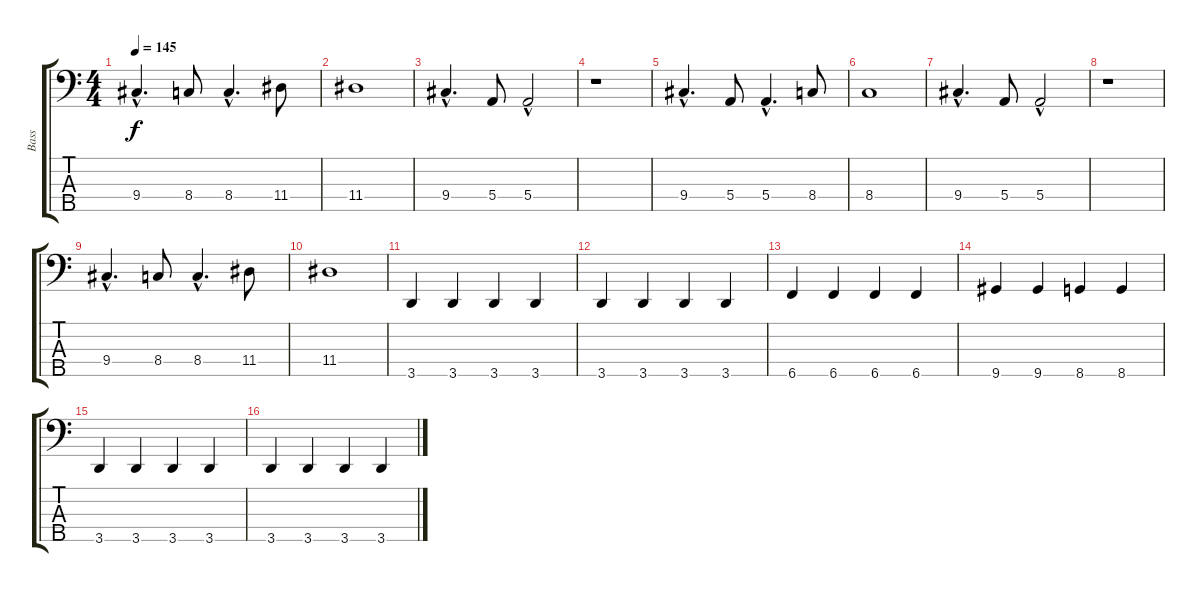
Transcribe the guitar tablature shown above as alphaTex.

\track ("Bass" "Bass") {instrument electricbasspick}
\staff {score tabs}
\tuning (G2 D2 A1 E1 B0) {hide}
\ts (4 4)
\tempo 145
\clef f4
\ks c
9.4{hac}.4{d dy f} 8.4.8 8.4{hac}.4{d} 11.4.8 |
11.4.1 |
9.4{hac}.4{d} 5.4.8 5.4{hac}.2 |
r.1 |
9.4{hac}.4{d} 5.4.8 5.4{hac}.4{d} 8.4.8 |
8.4.1 |
9.4{hac}.4{d} 5.4.8 5.4{hac}.2 |
r.1 |
9.4{hac}.4{d} 8.4.8 8.4{hac}.4{d} 11.4.8 |
11.4.1 |
3.5.4 3.5.4 3.5.4 3.5.4 |
3.5.4 3.5.4 3.5.4 3.5.4 |
6.5.4 6.5.4 6.5.4 6.5.4 |
9.5.4 9.5.4 8.5.4 8.5.4 |
3.5.4 3.5.4 3.5.4 3.5.4 |
3.5.4 3.5.4 3.5.4 3.5.4
